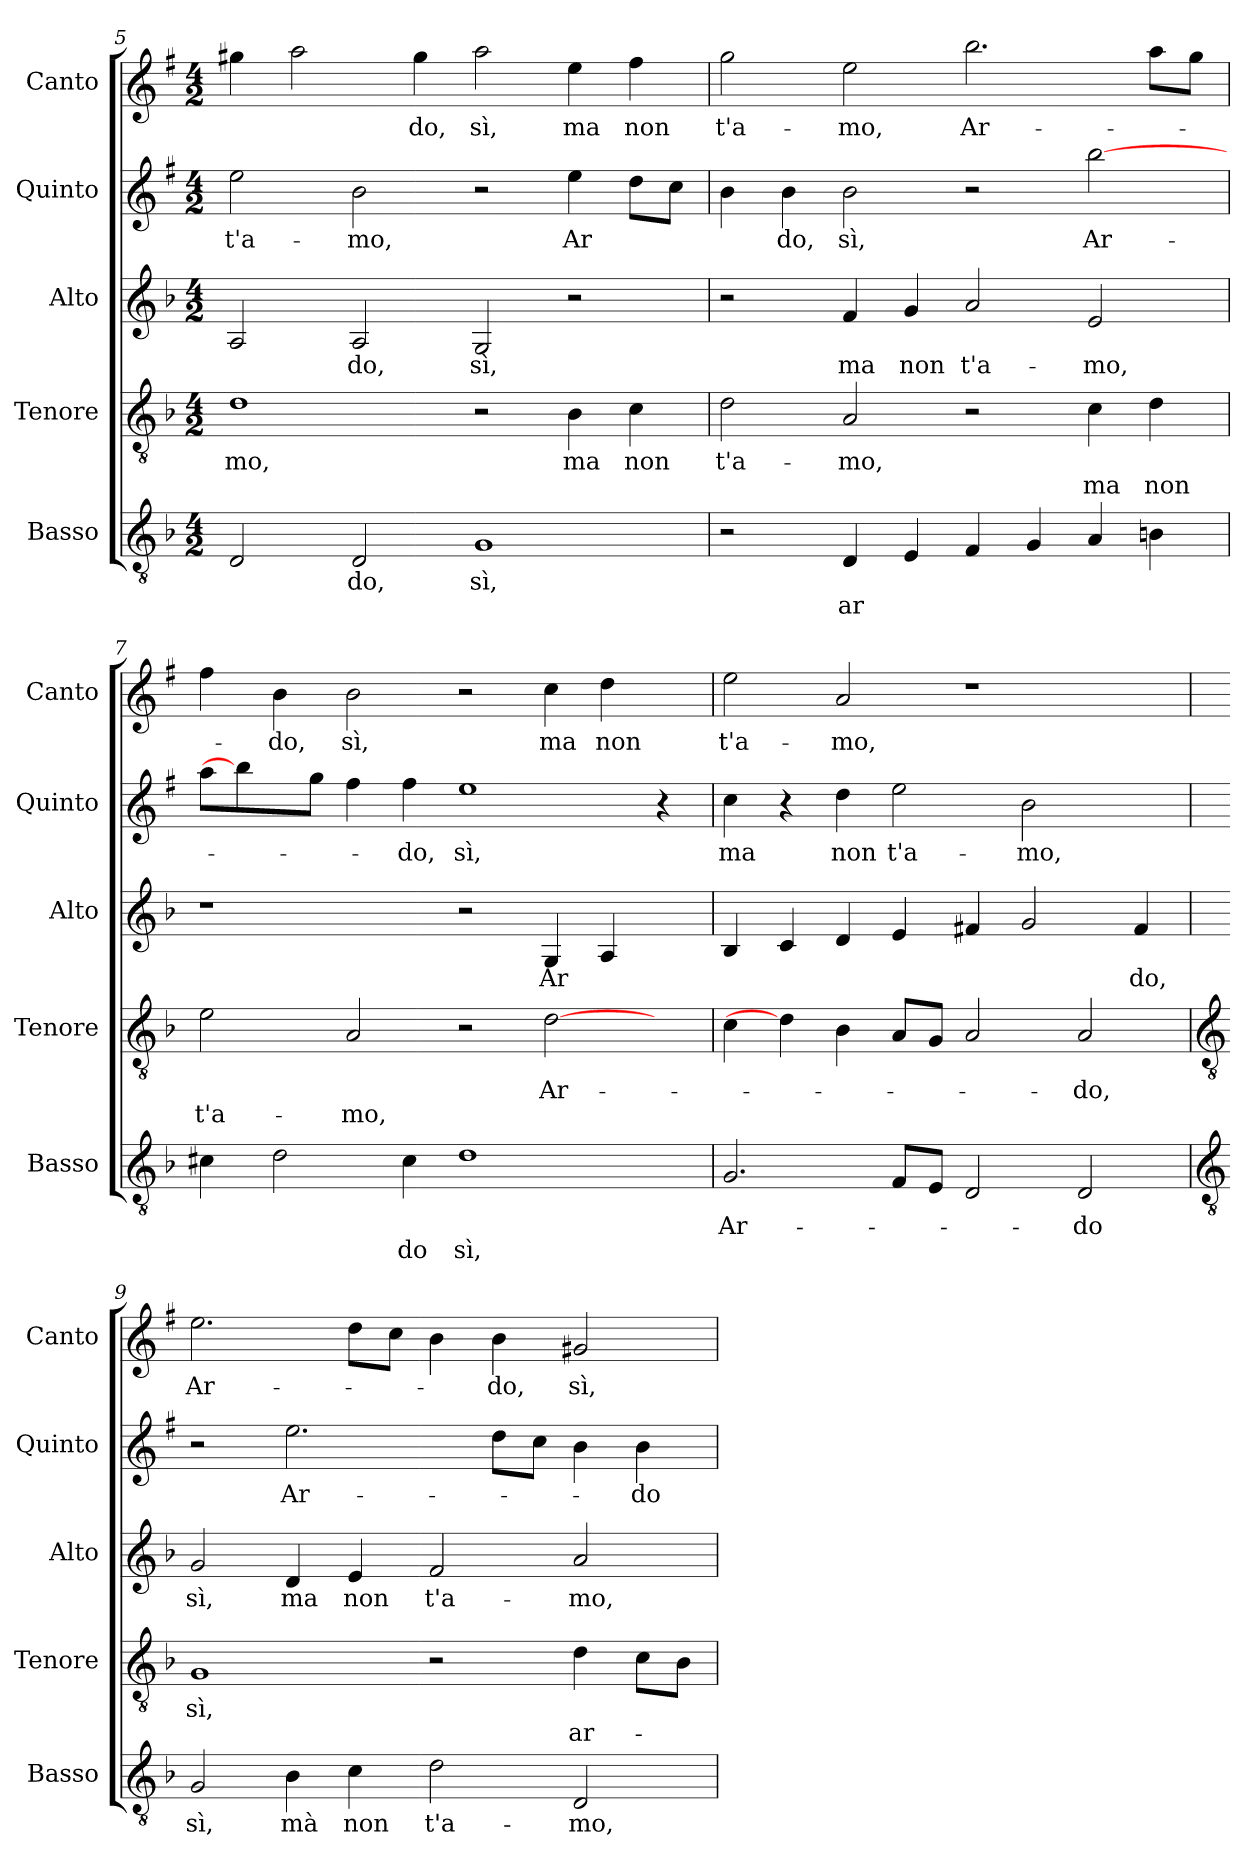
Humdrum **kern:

**kern	**text	**text	**kern	**text	**text	**kern	**text	**kern	**text	**kern	**text
*part5	*part5	*part5	*part4	*part4	*part4	*part3	*part3	*part2	*part2	*part1	*part1
*staff5	*staff5	*staff5	*staff4	*staff4	*staff4	*staff3	*staff3	*staff2	*staff2	*staff1	*staff1
*I"Basso	*	*	*I"Tenore	*	*	*I"Alto	*	*I"Quinto	*	*I"Canto	*
*I'Basso	*	*	*I'Tenore	*	*	*I'Alto	*	*I'Quinto	*	*I'Canto	*
!!LO:LB:g=z
*clefGv2	*	*	*clefGv2	*	*	*clefG2	*	*clefG2	*	*clefG2	*
*	*	*	*	*	*	*	*	*ITrd1c2	*	*ITrd1c2	*
*k[b-]	*	*	*k[b-]	*	*	*k[b-]	*	*k[b-]	*	*k[b-]	*
*F:	*	*	*F:	*	*	*F:	*	*F:	*	*F:	*
*M4/2	*	*	*M4/2	*	*	*M4/2	*	*M4/2	*	*M4/2	*
=5	=5	=5	=5	=5	=5	=5	=5	=5	=5	=5	=5
!	!	!	!	!LO:LY:b	!	!	!	!	!LO:LY:b	!	!
2D	.	.	1d	-mo,	.	2A	.	2dd	t'a-	4ff#X	.
.	.	.	.	.	.	.	.	.	.	2gg	.
!	!LO:LY:b	!	!	!	!	!	!LO:LY:b	!	!LO:LY:b	!	!
2D	-do,	.	.	.	.	2A	do,	2a	-mo,	.	.
!	!	!	!	!	!	!	!	!	!	!	!LO:LY:b
.	.	.	.	.	.	.	.	.	.	4ff#	do,
!	!LO:LY:b	!	!	!	!	!	!LO:LY:b	!	!	!	!LO:LY:b
1G	sì,	.	2r	.	.	2G	sì,	2r	.	2gg	sì,
!	!	!	!	!LO:LY:b	!	!	!	!	!LO:LY:b	!	!LO:LY:b
.	.	.	4B-	ma	.	2r	.	4dd	Ar	4dd	ma
!	!	!	!	!LO:LY:b	!	!	!	!	!	!	!LO:LY:b
.	.	.	4c	non	.	.	.	8ccL	.	4ee	non
.	.	.	.	.	.	.	.	8b-J	.	.	.
=6	=6	=6	=6	=6	=6	=6	=6	=6	=6	=6	=6
!	!	!	!	!LO:LY:b	!	!	!	!	!	!	!LO:LY:b
2r	.	.	2d	t'a-	.	2r	.	4a	.	2ff	t'a-
!	!	!	!	!	!	!	!	!	!LO:LY:b	!	!
.	.	.	.	.	.	.	.	4a	do,	.	.
!	!	!LO:LY:b	!	!LO:LY:b	!	!	!LO:LY:b	!	!LO:LY:b	!	!LO:LY:b
4D	.	ar	2A	-mo,	.	4f	ma	2a	sì,	2dd	-mo,
!	!	!	!	!	!	!	!LO:LY:b	!	!	!	!
4E	.	.	.	.	.	4g	non	.	.	.	.
!	!	!	!	!	!	!	!LO:LY:b	!	!	!	!LO:LY:b
4F	.	.	2r	.	.	2a	t'a-	2r	.	2.aa	Ar-
4G	.	.	.	.	.	.	.	.	.	.	.
!	!	!	!	!	!LO:LY:b	!	!LO:LY:b	!	!LO:LY:b	!	!
4A	.	.	4c	.	ma	2e	-mo,	[2aa	Ar-	.	.
!	!	!	!	!	!LO:LY:b	!	!	!	!	!	!
4B	.	.	4d	.	non	.	.	.	.	8ggL	.
.	.	.	.	.	.	.	.	.	.	8ffJ	.
=7	=7	=7	=7	=7	=7	=7	=7	=7	=7	=7	=7
!	!	!	!	!	!LO:LY:b	!	!	!	!	!	!
4c#X	.	.	2e	.	t'a-	1r	.	8ggL	.	4ee	.
.	.	.	.	.	.	.	.	4aa]	.	.	.
!	!	!	!	!	!	!	!	!	!	!	!LO:LY:b
2d	.	.	.	.	.	.	.	.	.	4a	-do,
.	.	.	.	.	.	.	.	8ffJ	.	.	.
!	!	!	!	!	!LO:LY:b	!	!	!	!	!	!LO:LY:b
.	.	.	2A	.	-mo,	.	.	4ee	.	2a	sì,
!	!	!LO:LY:b	!	!	!	!	!	!	!LO:LY:b	!	!
4c#	.	do	.	.	.	.	.	4ee	-do,	.	.
!	!	!LO:LY:b	!	!	!	!	!	!	!LO:LY:b	!	!
1d	.	sì,	2r	.	.	2r	.	1dd	sì,	2r	.
!	!	!	!	!LO:LY:b	!	!	!LO:LY:b	!	!	!	!LO:LY:b
.	.	.	[2d	Ar-	.	4G	Ar	.	.	4b-	ma
!	!	!	!	!	!	!	!	!	!	!	!LO:LY:b
.	.	.	.	.	.	4A	.	.	.	4cc	non
4ryy	.	.	4ryy	.	.	4ryy	.	4r	.	4ryy	.
=8	=8	=8	=8	=8	=8	=8	=8	=8	=8	=8	=8
!	!LO:LY:b	!	!	!	!	!	!	!	!LO:LY:b	!	!LO:LY:b
2.G	Ar-	.	4c	.	.	4B-	.	4b-	ma	2dd	t'a-
.	.	.	4d]	.	.	4c	.	4r	.	.	.
!	!	!	!	!	!	!	!	!	!LO:LY:b	!	!LO:LY:b
.	.	.	4B-	.	.	4d	.	4cc	non	2g	-mo,
!	!	!	!	!	!	!	!	!	!LO:LY:b	!	!
8FL	.	.	8AL	.	.	4e	.	2dd	t'a-	.	.
8EJ	.	.	8GJ	.	.	.	.	.	.	.	.
2D	.	.	2A	.	.	4f#X	.	.	.	1r	.
!	!	!	!	!	!	!	!	!	!LO:LY:b	!	!
.	.	.	.	.	.	2g	.	2a	-mo,	.	.
!	!LO:LY:b	!	!	!LO:LY:b	!	!	!	!	!	!	!
2D	-do	.	2A	-do,	.	.	.	.	.	.	.
!	!	!	!	!	!	!	!LO:LY:b	!	!	!	!
.	.	.	.	.	.	4f#	do,	4ryy	.	.	.
!!LO:LB:g=z
=9	=9	=9	=9	=9	=9	=9	=9	=9	=9	=9	=9
*clefGv2	*	*	*clefGv2	*	*	*	*	*	*	*	*
!	!LO:LY:b	!	!	!LO:LY:b	!	!	!LO:LY:b	!	!	!	!LO:LY:b
2G	sì,	.	1G	sì,	.	2g	sì,	2r	.	2.dd	Ar-
!	!LO:LY:b	!	!	!	!	!	!LO:LY:b	!	!LO:LY:b	!	!
4B-	mà	.	.	.	.	4d	ma	2.dd	Ar-	.	.
!	!LO:LY:b	!	!	!	!	!	!LO:LY:b	!	!	!	!
4c	non	.	.	.	.	4e	non	.	.	8ccL	.
.	.	.	.	.	.	.	.	.	.	8b-J	.
!	!LO:LY:b	!	!	!	!	!	!LO:LY:b	!	!	!	!
2d	t'a-	.	2r	.	.	2f	t'a-	.	.	4a	.
!	!	!	!	!	!	!	!	!	!	!	!LO:LY:b
.	.	.	.	.	.	.	.	8ccL	.	4a	-do,
.	.	.	.	.	.	.	.	8b-J	.	.	.
!	!LO:LY:b	!	!	!	!LO:LY:b	!	!LO:LY:b	!	!	!	!LO:LY:b
2D	-mo,	.	4d	.	ar-	2a	-mo,	4a	.	2f#X	sì,
!	!	!	!	!	!	!	!	!	!LO:LY:b	!	!
.	.	.	8cL	.	.	.	.	4a	-do	.	.
.	.	.	8B-J	.	.	.	.	.	.	.	.
=	=	=	=	=	=	=	=	=	=	=	=
*-	*-	*-	*-	*-	*-	*-	*-	*-	*-	*-	*-
